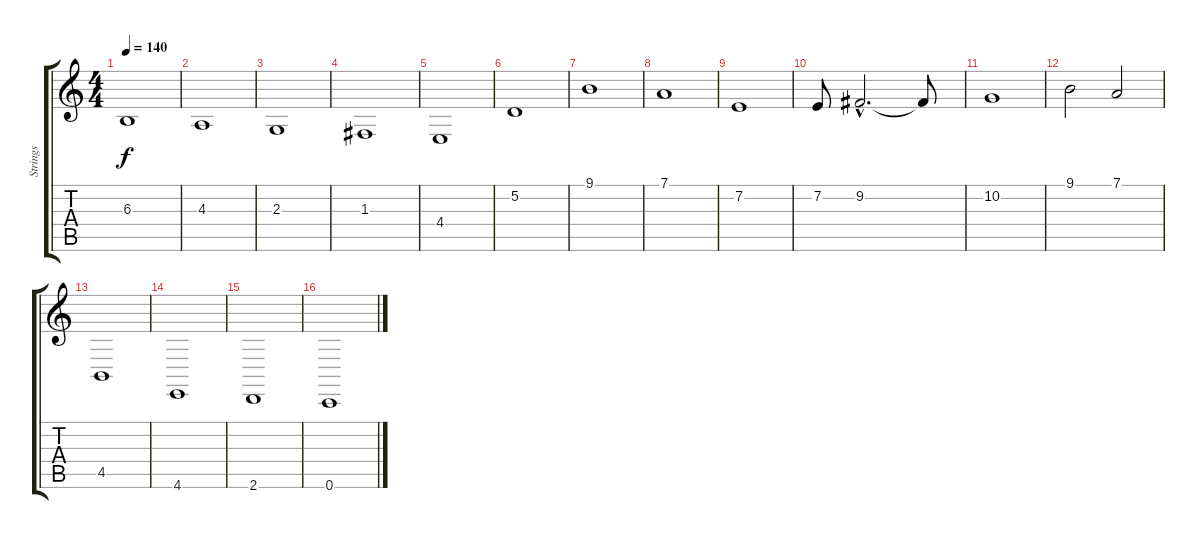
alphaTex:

\track ("Strings" "Strings") {instrument tremolostrings}
\staff {score tabs}
\tuning (D4 A3 F3 C3 G2 C2) {hide}
\ts (4 4)
\tempo 140
\clef g2
\ks c
6.3.1{dy f} |
4.3.1 |
2.3.1 |
1.3.1 |
4.4.1 |
5.2.1 |
9.1.1 |
7.1.1 |
7.2.1 |
7.2.8 9.2{hac}.2{d} 9.2{t}.8 |
10.2.1 |
9.1.2 7.1.2 |
4.5.1 |
4.6.1 |
2.6.1 |
0.6.1
